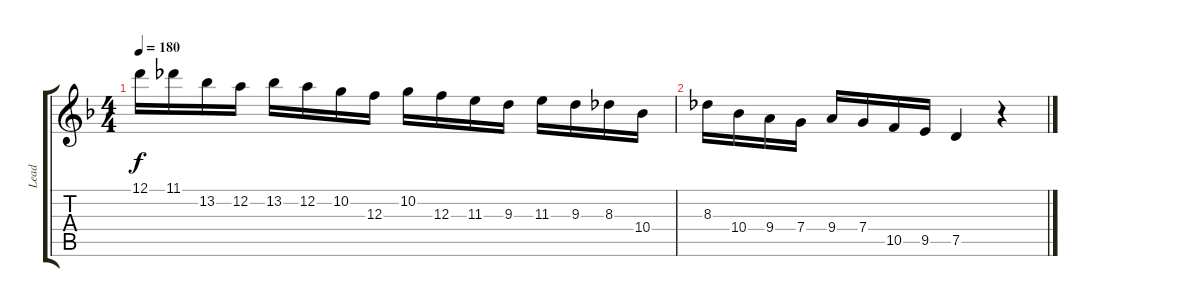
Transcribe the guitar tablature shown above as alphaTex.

\track ("Lead" "Lead") {instrument distortionguitar}
\staff {score tabs}
\tuning (D4 A3 F3 C3 G2 D2) {hide}
\ts (4 4)
\tempo 180
\clef g2
\ks dminor
12.1.16{dy f} 11.1.16 13.2.16 12.2.16 13.2.16 12.2.16 10.2.16 12.3.16 10.2.16 12.3.16 11.3.16 9.3.16 11.3.16 9.3.16 8.3.16 10.4.16 |
8.3.16 10.4.16 9.4.16 7.4.16 9.4.16 7.4.16 10.5.16 9.5.16 7.5.4 r.4
